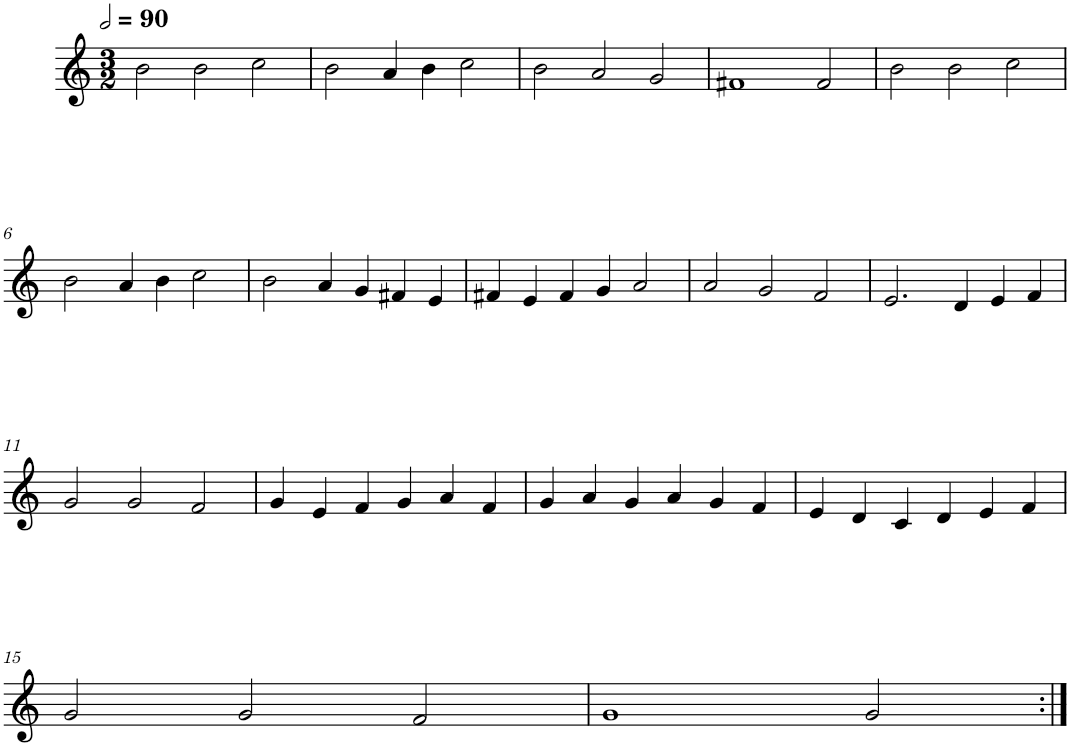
**kern
*part1
*staff1
*I"Quatre parties
*clefG2
*k[]
*M3/2
*MM180
=1
2b\
2b\
2cc\
=2
2b\
4a/
4b\
2cc\
=3
2b\
2a/
2g/
=4
1f#X
2f#/
=5
2b\
2b\
2cc\
!!LO:LB:g=z
=6
2b\
4a/
4b\
2cc\
=7
2b\
4a/
4g/
4f#X/
4e/
=8
4f#X/
4e/
4f#/
4g/
2a/
=9
2a/
2g/
2f/
=10
2.e/
4d/
4e/
4f/
!!LO:LB:g=z
=11
2g/
2g/
2f/
=12
4g/
4e/
4f/
4g/
4a/
4f/
=13
4g/
4a/
4g/
4a/
4g/
4f/
=14
4e/
4d/
4c/
4d/
4e/
4f/
!!LO:LB:g=z
=15
2g/
2g/
2f/
=16
1g
2g/
=:|!
*-
